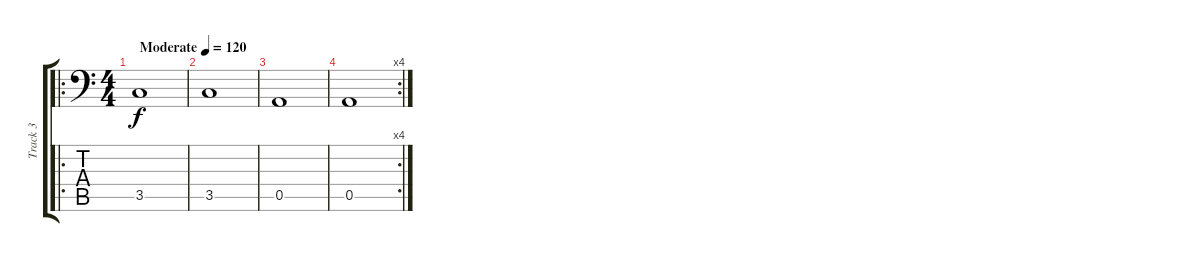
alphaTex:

\track ("Track 3" "Track 3") {instrument electricbasspick}
\staff {score tabs}
\tuning (E3 B2 G2 D2 A1 E1) {hide}
\ro
\ts (4 4)
\tempo (120 "Moderate")
\clef f4
\ks c
3.5.1{dy f instrument electricbasspick} |
3.5.1 |
0.5.1 |
\rc 4
0.5.1
